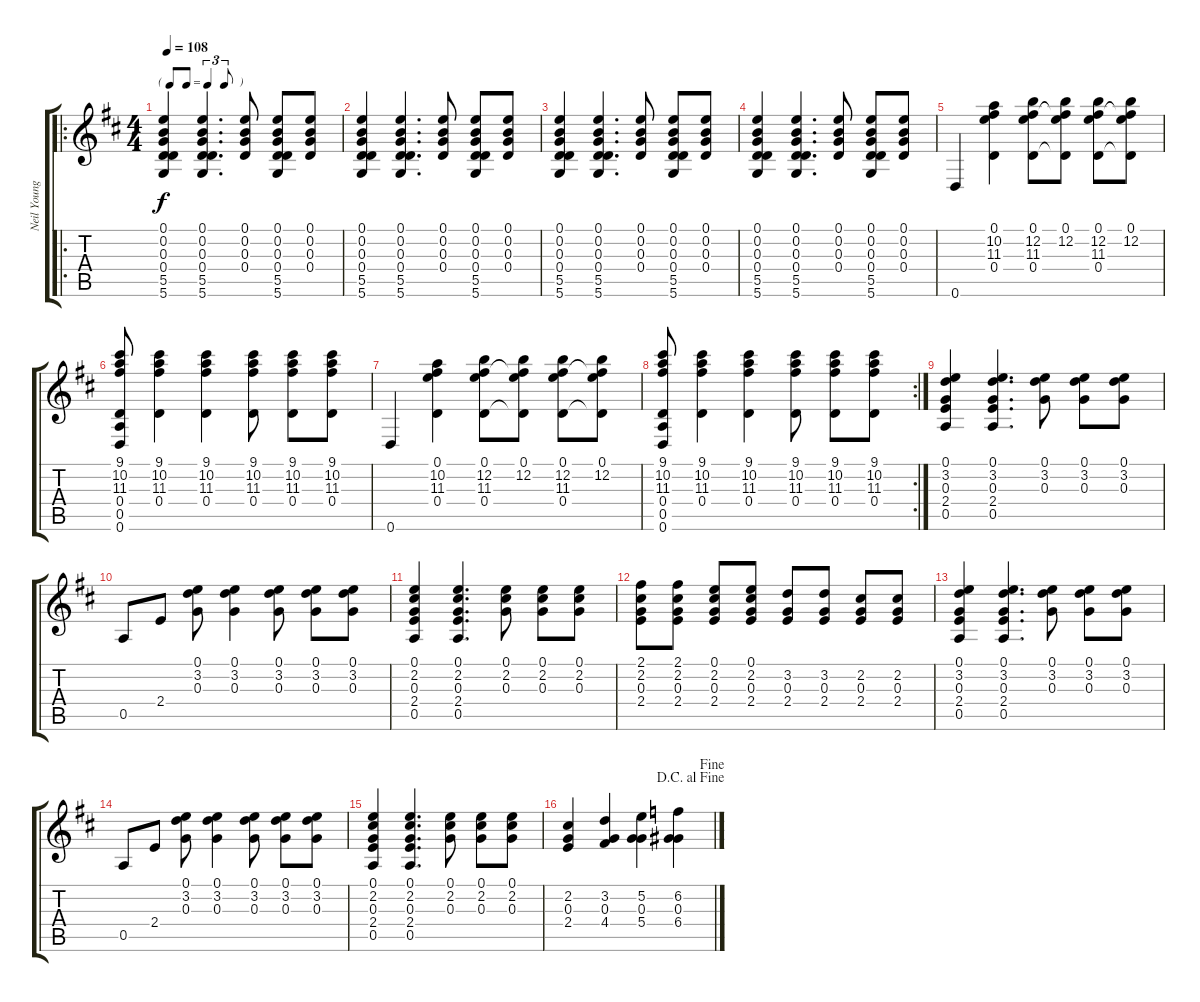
\track ("Neil Young - Acoustic" "Neil Young") {instrument acousticguitarsteel}
\staff {score tabs}
\tuning (E4 B3 G3 D3 A2 D2) {hide}
\ro
\ts (4 4)
\tf triplet8th
\tempo 108
\clef g2
\ks d
(0.1 0.2 0.3 0.4 5.5 5.6).4{dy f} (0.1 0.2 0.3 0.4 5.5 5.6).4{d} (0.1 0.2 0.3 0.4).8 (0.1 0.2 0.3 0.4 5.5 5.6).8 (0.1 0.2 0.3 0.4).8 |
(0.1 0.2 0.3 0.4 5.5 5.6).4 (0.1 0.2 0.3 0.4 5.5 5.6).4{d} (0.1 0.2 0.3 0.4).8 (0.1 0.2 0.3 0.4 5.5 5.6).8 (0.1 0.2 0.3 0.4).8 |
(0.1 0.2 0.3 0.4 5.5 5.6).4 (0.1 0.2 0.3 0.4 5.5 5.6).4{d} (0.1 0.2 0.3 0.4).8 (0.1 0.2 0.3 0.4 5.5 5.6).8 (0.1 0.2 0.3 0.4).8 |
(0.1 0.2 0.3 0.4 5.5 5.6).4 (0.1 0.2 0.3 0.4 5.5 5.6).4{d} (0.1 0.2 0.3 0.4).8 (0.1 0.2 0.3 0.4 5.5 5.6).8 (0.1 0.2 0.3 0.4).8 |
0.6.4 (0.1 10.2 11.3 0.4).4 (0.1 12.2 11.3 0.4).8 (0.1 12.2 11.3{t} 0.4{t}).8 (0.1 12.2 11.3 0.4).8 (0.1 12.2 11.3{t} 0.4{t}).8 |
(9.1 10.2 11.3 0.4 0.5 0.6).8 (9.1 10.2 11.3 0.4).4 (9.1 10.2 11.3 0.4).4 (9.1 10.2 11.3 0.4).8 (9.1 10.2 11.3 0.4).8 (9.1 10.2 11.3 0.4).8 |
0.6.4 (0.1 10.2 11.3 0.4).4 (0.1 12.2 11.3 0.4).8 (0.1 12.2 11.3{t} 0.4{t}).8 (0.1 12.2 11.3 0.4).8 (0.1 12.2 11.3{t} 0.4{t}).8 |
\rc 2
(9.1 10.2 11.3 0.4 0.5 0.6).8 (9.1 10.2 11.3 0.4).4 (9.1 10.2 11.3 0.4).4 (9.1 10.2 11.3 0.4).8 (9.1 10.2 11.3 0.4).8 (9.1 10.2 11.3 0.4).8 |
(0.1 3.2 0.3 2.4 0.5).4 (0.1 3.2 0.3 2.4 0.5).4{d} (0.1 3.2 0.3).8 (0.1 3.2 0.3).8 (0.1 3.2 0.3).8 |
0.5.8 2.4.8 (0.1 3.2 0.3).8 (0.1 3.2 0.3).4 (0.1 3.2 0.3).8 (0.1 3.2 0.3).8 (0.1 3.2 0.3).8 |
(0.1 2.2 0.3 2.4 0.5).4 (0.1 2.2 0.3 2.4 0.5).4{d} (0.1 2.2 0.3).8 (0.1 2.2 0.3).8 (0.1 2.2 0.3).8 |
(2.1 2.2 0.3 2.4).8 (2.1 2.2 0.3 2.4).8 (0.1 2.2 0.3 2.4).8 (0.1 2.2 0.3 2.4).8 (3.2 0.3 2.4).8 (3.2 0.3 2.4).8 (2.2 0.3 2.4).8 (2.2 0.3 2.4).8 |
(0.1 3.2 0.3 2.4 0.5).4 (0.1 3.2 0.3 2.4 0.5).4{d} (0.1 3.2 0.3).8 (0.1 3.2 0.3).8 (0.1 3.2 0.3).8 |
0.5.8 2.4.8 (0.1 3.2 0.3).8 (0.1 3.2 0.3).4 (0.1 3.2 0.3).8 (0.1 3.2 0.3).8 (0.1 3.2 0.3).8 |
(0.1 2.2 0.3 2.4 0.5).4 (0.1 2.2 0.3 2.4 0.5).4{d} (0.1 2.2 0.3).8 (0.1 2.2 0.3).8 (0.1 2.2 0.3).8 |
\jump fine
\jump dacapoalfine
(2.2 0.3 2.4).4 (3.2 0.3 4.4).4 (5.2 0.3 5.4).4 (6.2 0.3 6.4).4
